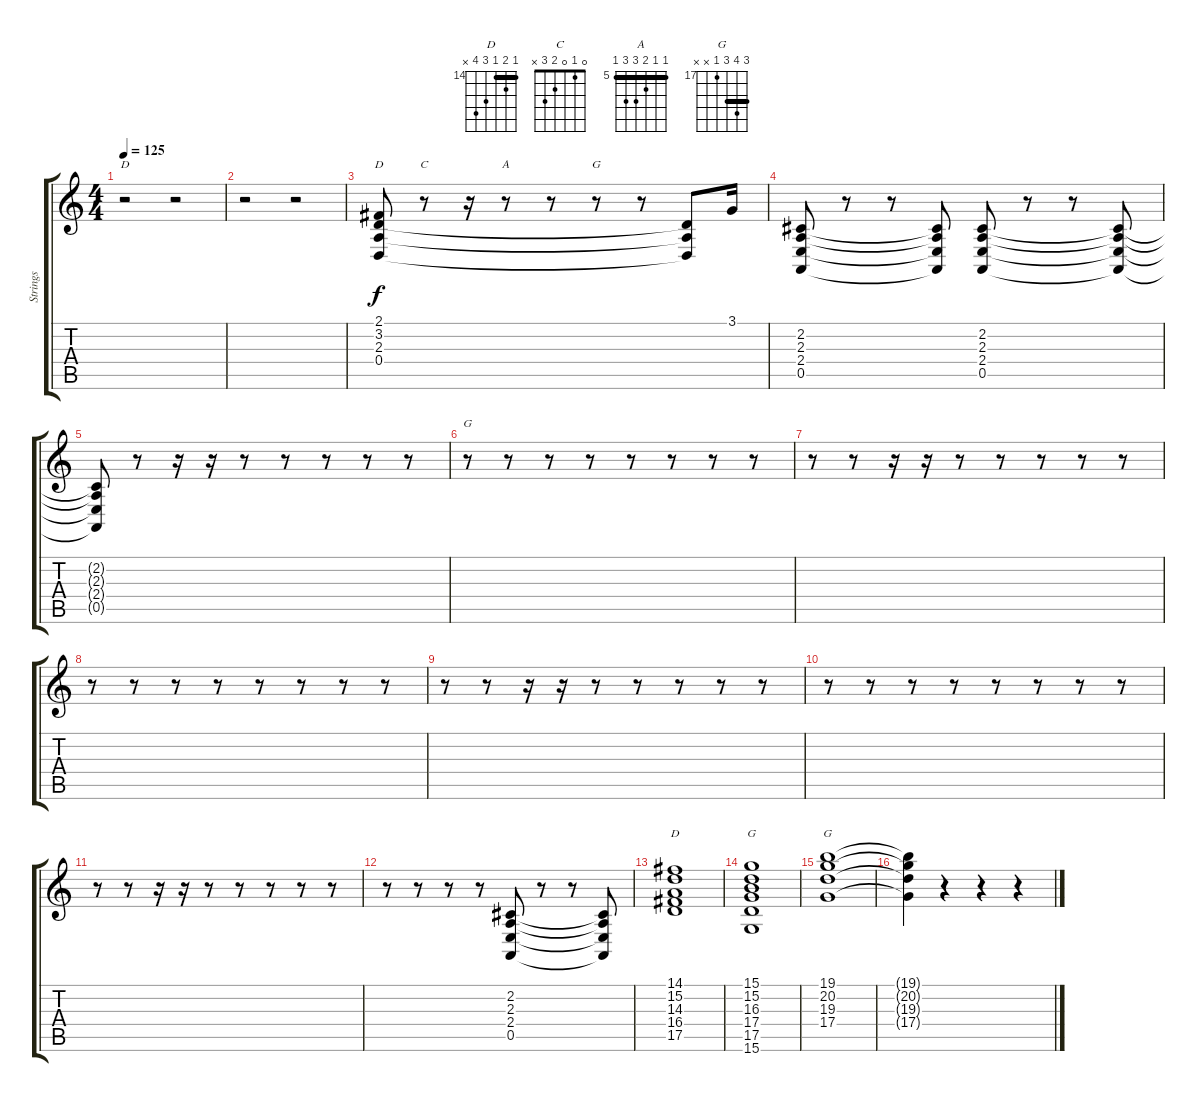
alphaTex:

\track ("Strings" "Strings") {instrument synthstrings1}
\staff {score tabs}
\tuning (E4 B3 G3 D3 A2 E2) {hide}
\chord ("D" 10 7 7 7 9 10) {firstfret 7 barre 7}
\chord ("D" 2 3 2 0 x x) {barre 2}
\chord ("C" 0 1 0 2 3 x)
\chord ("A" 5 5 6 7 7 5) {firstfret 5 barre 5}
\chord ("G" 7 8 7 5 x x) {firstfret 5 barre 7}
\chord ("G" 10 12 12 12 10 x) {firstfret 10 barre 10}
\chord ("D" 14 15 14 16 17 x) {firstfret 14 barre 14}
\chord ("G" 15 15 16 17 17 15) {firstfret 15 barre 15}
\chord ("G" 19 20 19 17 x x) {firstfret 17 barre 19}
\ts (4 4)
\tempo 125
\clef g2
\ks c
r.2{ch "D" dy f} r.2 |
r.2 r.2 |
(2.1 3.2 2.3 0.4).8{ch "D"} r.8{ch "C"} r.16 r.8{ch "A"} r.8 r.8{ch "G"} r.8 (3.2{t} 2.3{t} 0.4{t}).8 3.1.16 |
(2.2 2.3 2.4 0.5).8 r.8 r.8 (2.2{t} 2.3{t} 2.4{t} 0.5{t}).8 (2.2 2.3 2.4 0.5).8 r.8 r.8 (2.2{t} 2.3{t} 2.4{t} 0.5{t}).8 |
(2.2{t} 2.3{t} 2.4{t} 0.5{t}).8 r.8 r.16 r.16 r.8 r.8 r.8 r.8 r.8 |
r.8{ch "G"} r.8 r.8 r.8 r.8 r.8 r.8 r.8 |
r.8 r.8 r.16 r.16 r.8 r.8 r.8 r.8 r.8 |
r.8 r.8 r.8 r.8 r.8 r.8 r.8 r.8 |
r.8 r.8 r.16 r.16 r.8 r.8 r.8 r.8 r.8 |
r.8 r.8 r.8 r.8 r.8 r.8 r.8 r.8 |
r.8 r.8 r.16 r.16 r.8 r.8 r.8 r.8 r.8 |
r.8 r.8 r.8 r.8 (2.2 2.3 2.4 0.5).8 r.8 r.8 (2.2{t} 2.3{t} 2.4{t} 0.5{t}).8 |
(14.1 15.2 14.3 16.4 17.5).1{ch "D"} |
(15.1 15.2 16.3 17.4 17.5 15.6).1{ch "G"} |
(19.1 20.2 19.3 17.4).1{ch "G"} |
(19.1{t} 20.2{t} 19.3{t} 17.4{t}).4 r.4 r.4 r.4
